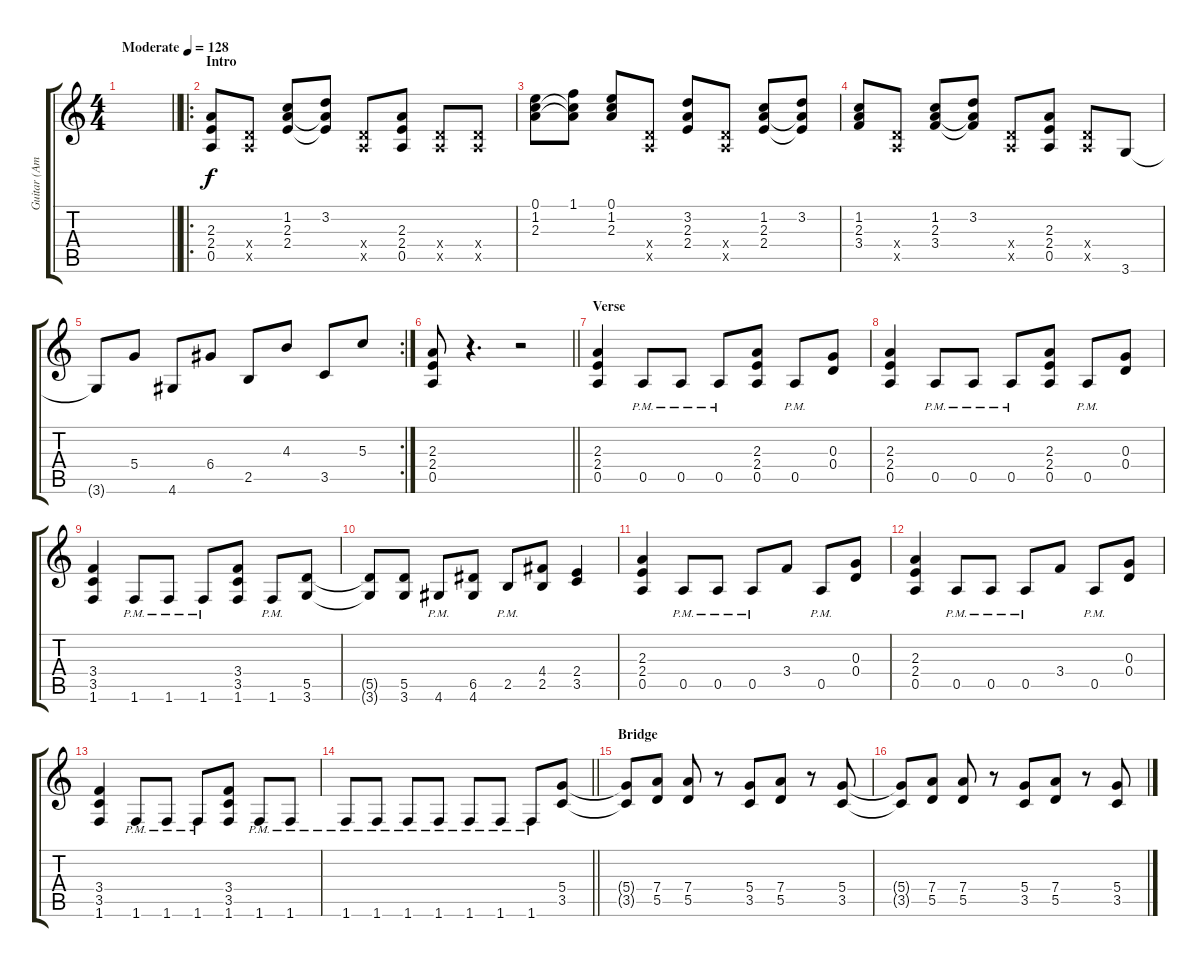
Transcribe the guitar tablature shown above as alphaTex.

\track ("Guitar (Amen)" "Guitar (Am") {instrument distortionguitar}
\staff {score tabs}
\tuning (E4 B3 G3 D3 A2 E2) {hide}
\ts (4 4)
\tempo (128 "Moderate")
\clef g2
\barLineRight lightlight
\ks c
|
\ro
\section ("" "Intro")
(2.3 2.4 0.5).8 (0.4{x} 0.5{x}).8 (1.2 2.3 2.4).8 (3.2 2.3{t} 2.4{t}).8 (0.4{x} 0.5{x}).8 (2.3 2.4 0.5).8 (0.4{x} 0.5{x}).8 (0.4{x} 0.5{x}).8 |
(0.1 1.2 2.3).8 (1.1 1.2{t} 2.3{t}).8 (0.1 1.2 2.3).8 (0.4{x} 0.5{x}).8 (3.2 2.3 2.4).8 (0.4{x} 0.5{x}).8 (1.2 2.3 2.4).8 (3.2 2.3{t} 2.4{t}).8 |
(1.2 2.3 3.4).8 (0.4{x} 0.5{x}).8 (1.2 2.3 3.4).8 (3.2 2.3{t} 3.4{t}).8 (0.4{x} 0.5{x}).8 (2.3 2.4 0.5).8 (0.4{x} 0.5{x}).8 3.6.8 |
\rc 2
3.6{t}.8 5.4.8 4.6.8 6.4.8 2.5.8 4.3.8 3.5.8 5.3.8 |
\barLineRight lightlight
(2.3 2.4 0.5).8 r.4{d} r.2 |
\section ("" "Verse")
(2.3 2.4 0.5).4 0.5{pm}.8 0.5{pm}.8 0.5{pm}.8 (2.3 2.4 0.5).8 0.5{pm}.8 (0.3 0.4).8 |
(2.3 2.4 0.5).4 0.5{pm}.8 0.5{pm}.8 0.5{pm}.8 (2.3 2.4 0.5).8 0.5{pm}.8 (0.3 0.4).8 |
(3.4 3.5 1.6).4 1.6{pm}.8 1.6{pm}.8 1.6{pm}.8 (3.4 3.5 1.6).8 1.6{pm}.8 (5.5 3.6).8 |
(5.5{t} 3.6{t}).8 (5.5 3.6).8 4.6{pm}.8 (6.5 4.6).8 2.5{pm}.8 (4.4 2.5).8 (2.4 3.5).4 |
(2.3 2.4 0.5).4 0.5{pm}.8 0.5{pm}.8 0.5{pm}.8 3.4.8 0.5{pm}.8 (0.3 0.4).8 |
(2.3 2.4 0.5).4 0.5{pm}.8 0.5{pm}.8 0.5{pm}.8 3.4.8 0.5{pm}.8 (0.3 0.4).8 |
(3.4 3.5 1.6).4 1.6{pm}.8 1.6{pm}.8 1.6{pm}.8 (3.4 3.5 1.6).8 1.6{pm}.8 1.6{pm}.8 |
\barLineRight lightlight
1.6{pm}.8 1.6{pm}.8 1.6{pm}.8 1.6{pm}.8 1.6{pm}.8 1.6{pm}.8 1.6{pm}.8 (5.4 3.5).8 |
\section ("" "Bridge")
(5.4{t} 3.5{t}).8 (7.4 5.5).8 (7.4 5.5).8 r.8 (5.4 3.5).8 (7.4 5.5).8 r.8 (5.4 3.5).8 |
(5.4{t} 3.5{t}).8 (7.4 5.5).8 (7.4 5.5).8 r.8 (5.4 3.5).8 (7.4 5.5).8 r.8 (5.4 3.5).8
